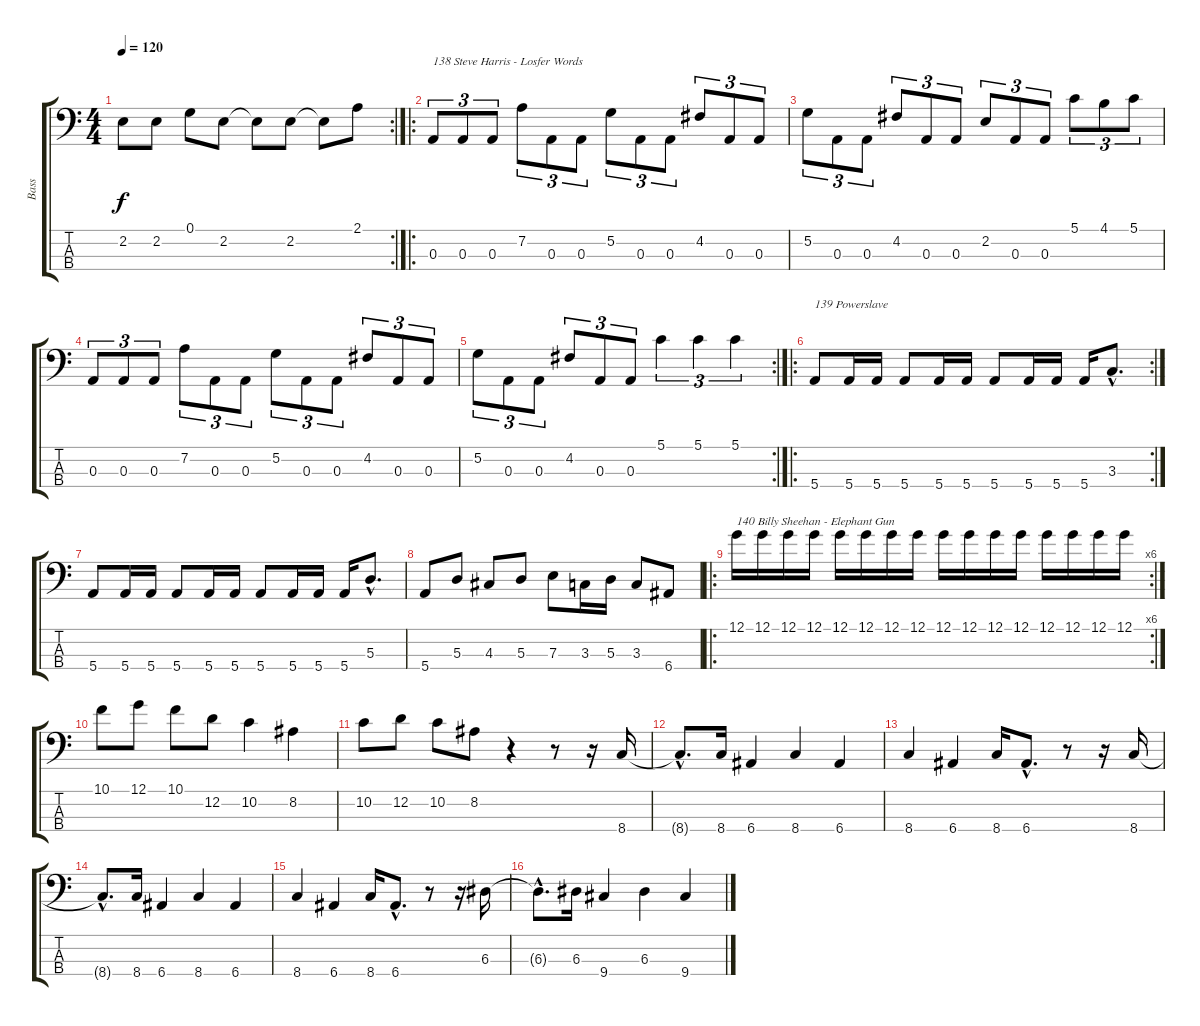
\track ("Bass" "Bass") {instrument electricbassfinger}
\staff {score tabs}
\tuning (G2 D2 A1 E1) {hide}
\rc 2
\ts (4 4)
\tempo 120
\clef f4
\ks c
2.2.8{dy f} 2.2.8 0.1.8 2.2.8 2.2{t}.8 2.2.8 2.2{t}.8 2.1.8 |
\ro
0.3.8{tu (3 2) txt "138 Steve Harris - Losfer Words"} 0.3.8{tu (3 2)} 0.3.8{tu (3 2)} 7.2.8{tu (3 2)} 0.3.8{tu (3 2)} 0.3.8{tu (3 2)} 5.2.8{tu (3 2)} 0.3.8{tu (3 2)} 0.3.8{tu (3 2)} 4.2.8{tu (3 2)} 0.3.8{tu (3 2)} 0.3.8{tu (3 2)} |
5.2.8{tu (3 2)} 0.3.8{tu (3 2)} 0.3.8{tu (3 2)} 4.2.8{tu (3 2)} 0.3.8{tu (3 2)} 0.3.8{tu (3 2)} 2.2.8{tu (3 2)} 0.3.8{tu (3 2)} 0.3.8{tu (3 2)} 5.1.8{tu (3 2)} 4.1.8{tu (3 2)} 5.1.8{tu (3 2)} |
0.3.8{tu (3 2)} 0.3.8{tu (3 2)} 0.3.8{tu (3 2)} 7.2.8{tu (3 2)} 0.3.8{tu (3 2)} 0.3.8{tu (3 2)} 5.2.8{tu (3 2)} 0.3.8{tu (3 2)} 0.3.8{tu (3 2)} 4.2.8{tu (3 2)} 0.3.8{tu (3 2)} 0.3.8{tu (3 2)} |
\rc 2
5.2.8{tu (3 2)} 0.3.8{tu (3 2)} 0.3.8{tu (3 2)} 4.2.8{tu (3 2)} 0.3.8{tu (3 2)} 0.3.8{tu (3 2)} 5.1.4{tu (3 2)} 5.1.4{tu (3 2)} 5.1.4{tu (3 2)} |
\ro
\rc 2
5.4.8{txt "139 Powerslave"} 5.4.16 5.4.16 5.4.8 5.4.16 5.4.16 5.4.8 5.4.16 5.4.16 5.4.16 3.3{hac}.8{d} |
5.4.8 5.4.16 5.4.16 5.4.8 5.4.16 5.4.16 5.4.8 5.4.16 5.4.16 5.4.16 5.3{hac}.8{d} |
5.4.8 5.3.8 4.3.8 5.3.8 7.3.8 3.3.16 5.3.16 3.3.8 6.4.8 |
\ro
\rc 6
12.1.16{txt "140 Billy Sheehan - Elephant Gun"} 12.1.16 12.1.16 12.1.16 12.1.16 12.1.16 12.1.16 12.1.16 12.1.16 12.1.16 12.1.16 12.1.16 12.1.16 12.1.16 12.1.16 12.1.16 |
10.1.8 12.1.8 10.1.8 12.2.8 10.2.4 8.2.4 |
10.2.8 12.2.8 10.2.8 8.2.8 r.4 r.8 r.16 8.4.16 |
8.4{hac t}.8{d} 8.4.16 6.4.4 8.4.4 6.4.4 |
8.4.4 6.4.4 8.4.16 6.4{hac}.8{d} r.8 r.16 8.4.16 |
8.4{hac t}.8{d} 8.4.16 6.4.4 8.4.4 6.4.4 |
8.4.4 6.4.4 8.4.16 6.4{hac}.8{d} r.8 r.16 6.3.16 |
6.3{hac t}.8{d} 6.3.16 9.4.4 6.3.4 9.4.4
